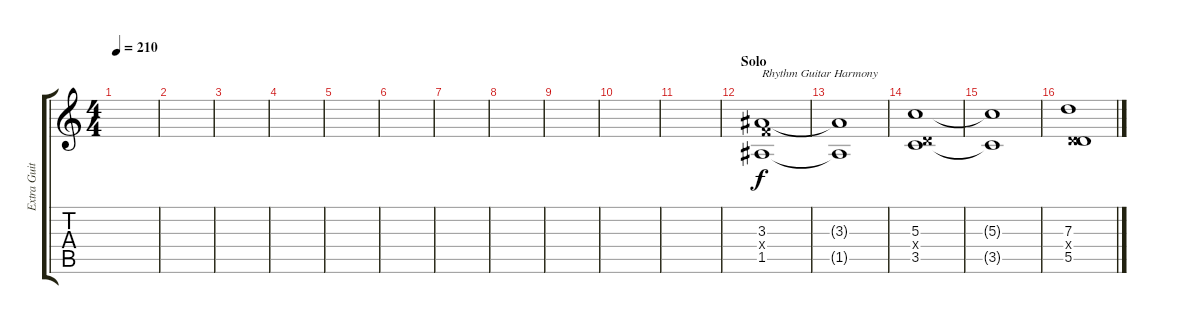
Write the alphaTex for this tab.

\track ("Extra Guitar 1" "Extra Guit") {instrument overdrivenguitar}
\staff {score tabs}
\tuning (E4 B3 G3 D3 A2 D2) {hide}
\ts (4 4)
\tempo 210
\clef g2
\ks c
|
|
|
|
|
|
|
|
|
|
|
\section ("" "Solo")
(3.3 3.4{x} 1.5).1{txt "Rhythm Guitar Harmony"} |
(3.3{t} 1.5{t}).1 |
(5.3 0.4{x} 3.5).1 |
(5.3{t} 3.5{t}).1 |
(7.3 0.4{x} 5.5).1
